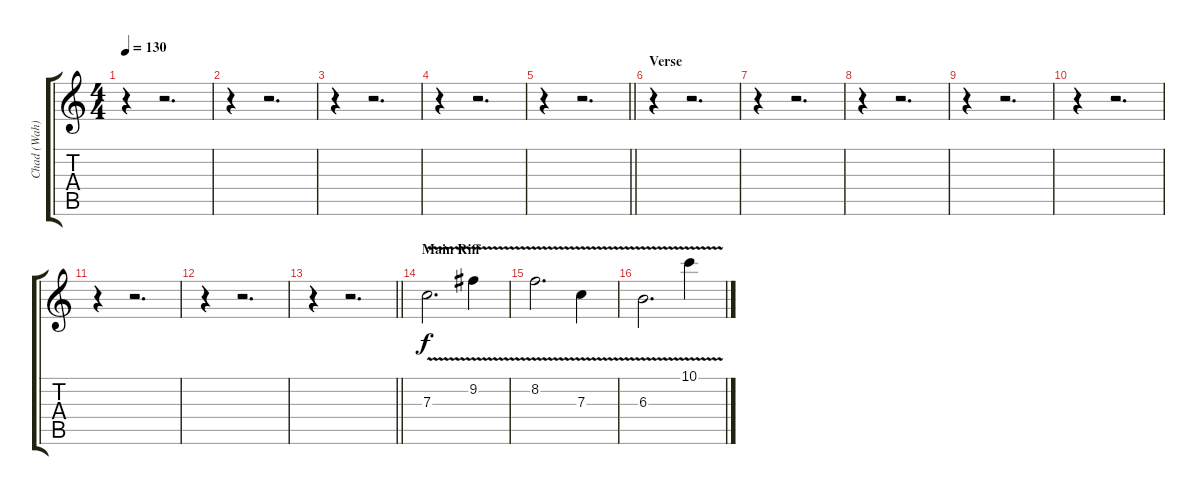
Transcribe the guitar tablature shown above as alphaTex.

\track ("Chad (Wah)" "Chad (Wah)") {instrument overdrivenguitar}
\staff {score tabs}
\tuning (D4 A3 F3 C3 G2 D2) {hide}
\ts (4 4)
\tempo 130
\clef g2
\ks c
r.4{dy f} r.2{d} |
r.4 r.2{d} |
r.4 r.2{d} |
r.4 r.2{d} |
\barLineRight lightlight
r.4 r.2{d} |
\section ("" "Verse")
r.4 r.2{d} |
r.4 r.2{d} |
r.4 r.2{d} |
r.4 r.2{d} |
r.4 r.2{d} |
r.4 r.2{d} |
r.4 r.2{d} |
\barLineRight lightlight
r.4 r.2{d} |
\section ("" "Main Riff")
7.3{v}.2{d} 9.2{v}.4 |
8.2{v}.2{d} 7.3{v}.4 |
6.3{v}.2{d} 10.1{v}.4
